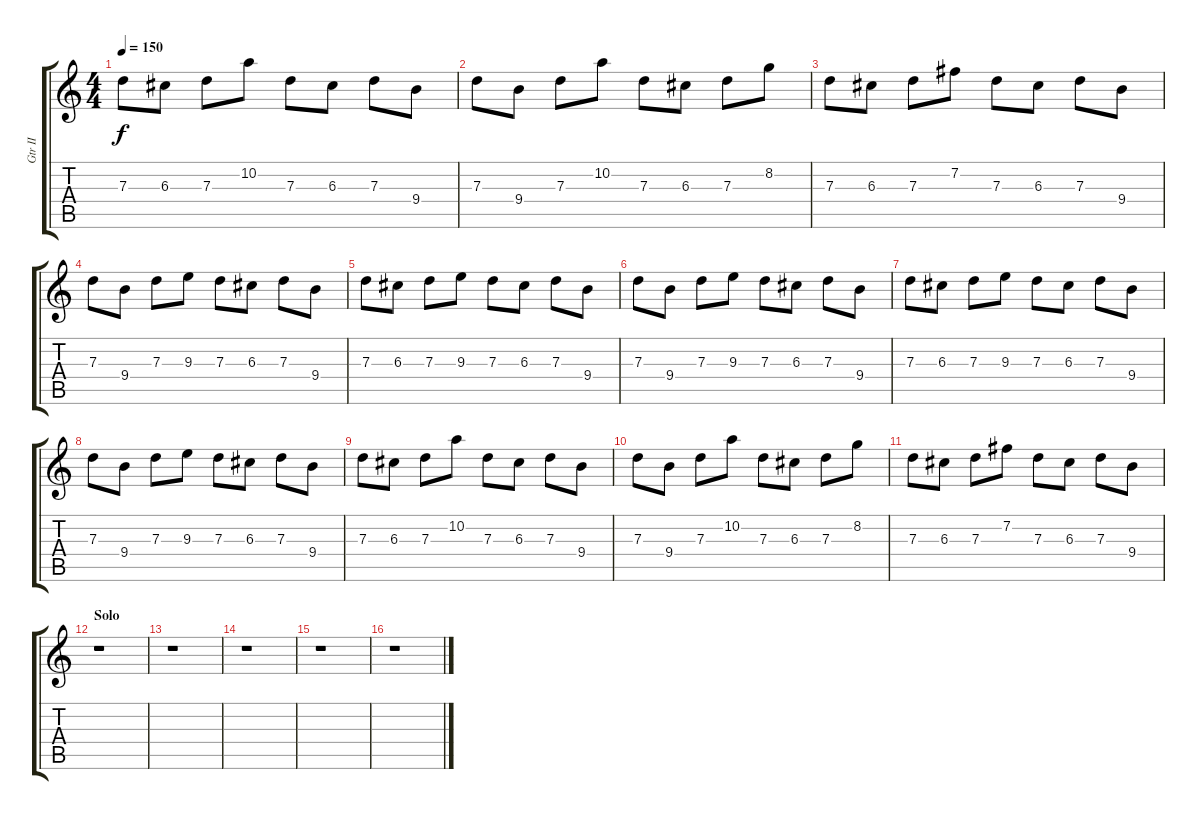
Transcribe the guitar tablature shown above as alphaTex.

\track ("Gtr II" "Gtr II") {instrument distortionguitar}
\staff {score tabs}
\tuning (E4 B3 G3 D3 A2 E2) {hide}
\ts (4 4)
\tempo 150
\clef g2
\ks c
7.3.8{dy f} 6.3.8 7.3.8 10.2.8 7.3.8 6.3.8 7.3.8 9.4.8 |
7.3.8 9.4.8 7.3.8 10.2.8 7.3.8 6.3.8 7.3.8 8.2.8 |
7.3.8 6.3.8 7.3.8 7.2.8 7.3.8 6.3.8 7.3.8 9.4.8 |
7.3.8 9.4.8 7.3.8 9.3.8 7.3.8 6.3.8 7.3.8 9.4.8 |
7.3.8 6.3.8 7.3.8 9.3.8 7.3.8 6.3.8 7.3.8 9.4.8 |
7.3.8 9.4.8 7.3.8 9.3.8 7.3.8 6.3.8 7.3.8 9.4.8 |
7.3.8 6.3.8 7.3.8 9.3.8 7.3.8 6.3.8 7.3.8 9.4.8 |
7.3.8 9.4.8 7.3.8 9.3.8 7.3.8 6.3.8 7.3.8 9.4.8 |
7.3.8 6.3.8 7.3.8 10.2.8 7.3.8 6.3.8 7.3.8 9.4.8 |
7.3.8 9.4.8 7.3.8 10.2.8 7.3.8 6.3.8 7.3.8 8.2.8 |
7.3.8 6.3.8 7.3.8 7.2.8 7.3.8 6.3.8 7.3.8 9.4.8 |
\section ("" "Solo")
r.1 |
r.1 |
r.1 |
r.1 |
r.1
